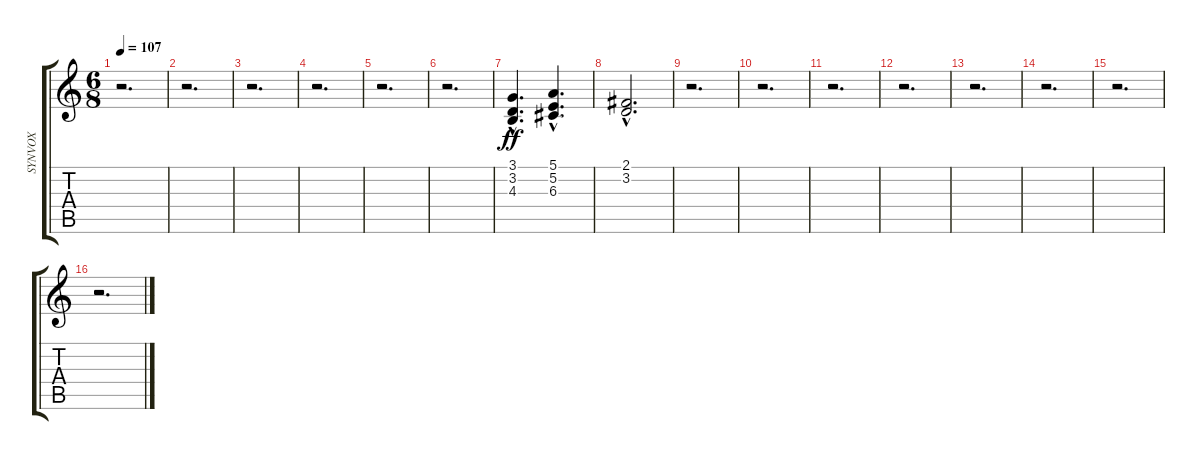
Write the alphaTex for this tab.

\track ("SYNVOX" "SYNVOX") {instrument synthvoice}
\staff {score tabs}
\tuning (E4 B3 G3 D3 A2 E2) {hide}
\ts (6 8)
\tempo 107
\clef g2
\ks c
r.2{d dy ff} |
r.2{d} |
r.2{d} |
r.2{d} |
r.2{d} |
r.2{d} |
(3.1{hac} 3.2{hac} 4.3{hac}).4{d} (5.1 5.2{hac} 6.3{hac}).4{d} |
(2.1{hac} 3.2{hac}).2{d} |
r.2{d} |
r.2{d} |
r.2{d} |
r.2{d} |
r.2{d} |
r.2{d} |
r.2{d} |
r.2{d}
